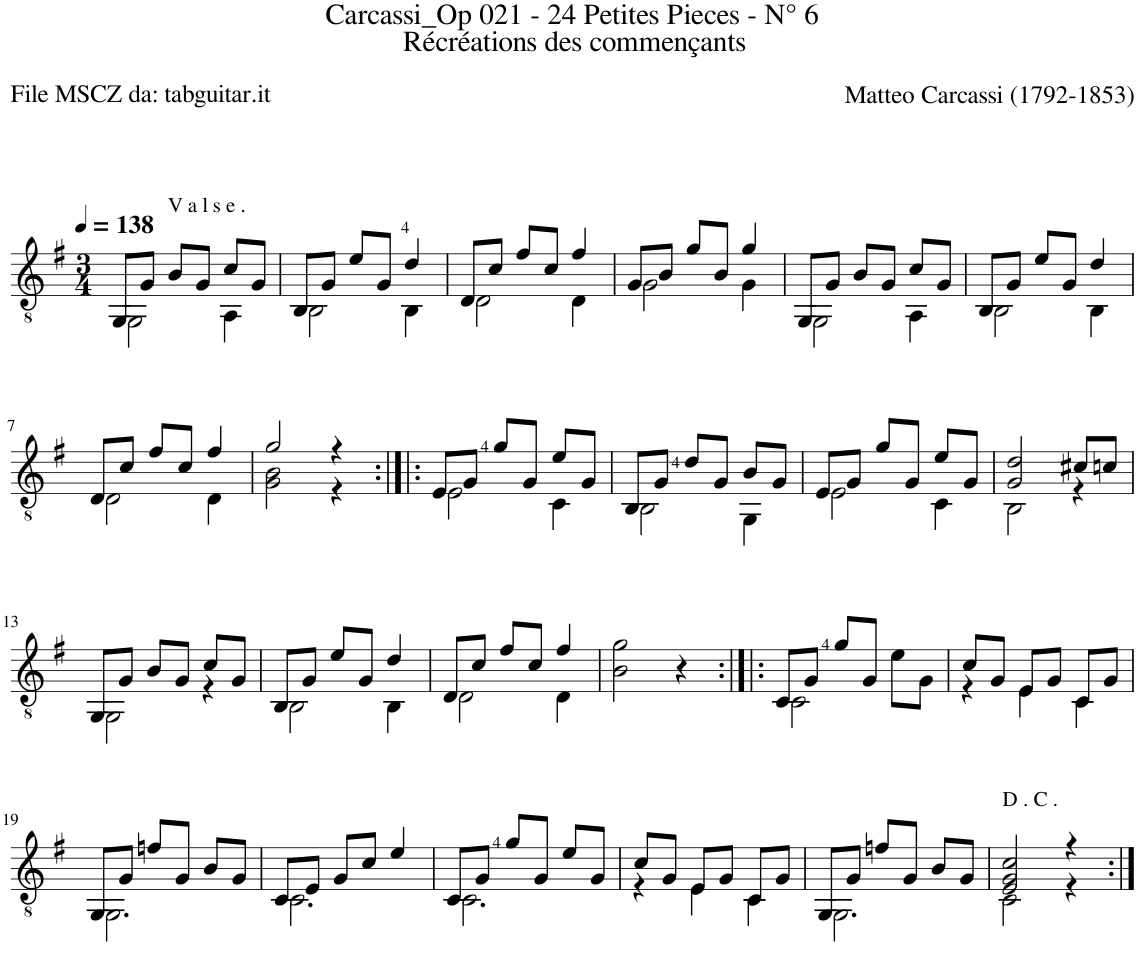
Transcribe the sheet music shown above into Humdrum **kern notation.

**kern
*part1
*staff1
*I"Guitar
*I'Guit.
*clefGv2
*k[f#]
*M3/4
*MM138
=1
*^
8GG/L	2GG\
8G/J	.
!LO:TX:a:t=V a l s e .	!
8B/L	.
8G/J	.
8c/L	4AA\
8G/J	.
=2	=2
8BB/L	2BB\
8G/J	.
8e/L	.
8G/J	.
4d/	4BB\
=3	=3
8D/L	2D\
8c/J	.
8f#/L	.
8c/J	.
4f#/	4D\
=4	=4
8G/L	2G\
8B/J	.
8g/L	.
8B/J	.
4g/	4G\
=5	=5
8GG/L	2GG\
8G/J	.
8B/L	.
8G/J	.
8c/L	4AA\
8G/J	.
=6	=6
8BB/L	2BB\
8G/J	.
8e/L	.
8G/J	.
4d/	4BB\
!!LO:LB:g=z	!!
=7	=7
8D/L	2D\
8c/J	.
8f#/L	.
8c/J	.
4f#/	4D\
=8	=8
2g/	2G\ 2B\
4r	4r
=9:|!|:	=9:|!|:
8E/L	2E\
8G/J	.
8g/L	.
8G/J	.
8e/L	4C\
8G/J	.
=10	=10
8BB/L	2BB\
8G/J	.
8d/L	.
8G/J	.
8B/L	4GG\
8G/J	.
=11	=11
8E/L	2E\
8G/J	.
8g/L	.
8G/J	.
8e/L	4C\
8G/J	.
=12	=12
2G/ 2d/	2BB\
8c#X/L	4r
8cn/J	.
!!LO:LB:g=z	!!
=13	=13
8GG/L	2GG\
8G/J	.
8B/L	.
8G/J	.
8c/L	4r
8G/J	.
=14	=14
8BB/L	2BB\
8G/J	.
8e/L	.
8G/J	.
4d/	4BB\
=15	=15
8D/L	2D\
8c/J	.
8f#/L	.
8c/J	.
4f#/	4D\
*v	*v
=16
2B\ 2g\
4r
=17:|!|:
*^
8C/L	2C\
8G/J	.
8g/L	.
8G/J	.
8e\L	4ryy
8G\J	.
=18	=18
8c/L	4r
8G/J	.
8E/L	4E\
8G/J	.
8C/L	4C\
8G/J	.
!!LO:LB:g=z	!!
=19	=19
8GG/L	2.GG\
8G/J	.
8fn/L	.
8G/J	.
8B/L	.
8G/J	.
=20	=20
8C/L	2.C\
8E/J	.
8G/L	.
8c/J	.
4e/	.
=21	=21
8C/L	2.C\
8G/J	.
8g/L	.
8G/J	.
8e/L	.
8G/J	.
=22	=22
8c/L	4r
8G/J	.
8E/L	4E\
8G/J	.
8C/L	4C\
8G/J	.
=23	=23
8GG/L	2.GG\
8G/J	.
8fn/L	.
8G/J	.
8B/L	.
8G/J	.
=24	=24
2E/ 2G/ 2c/	2C\
4r	4r
*v	*v
=:|!
*-
